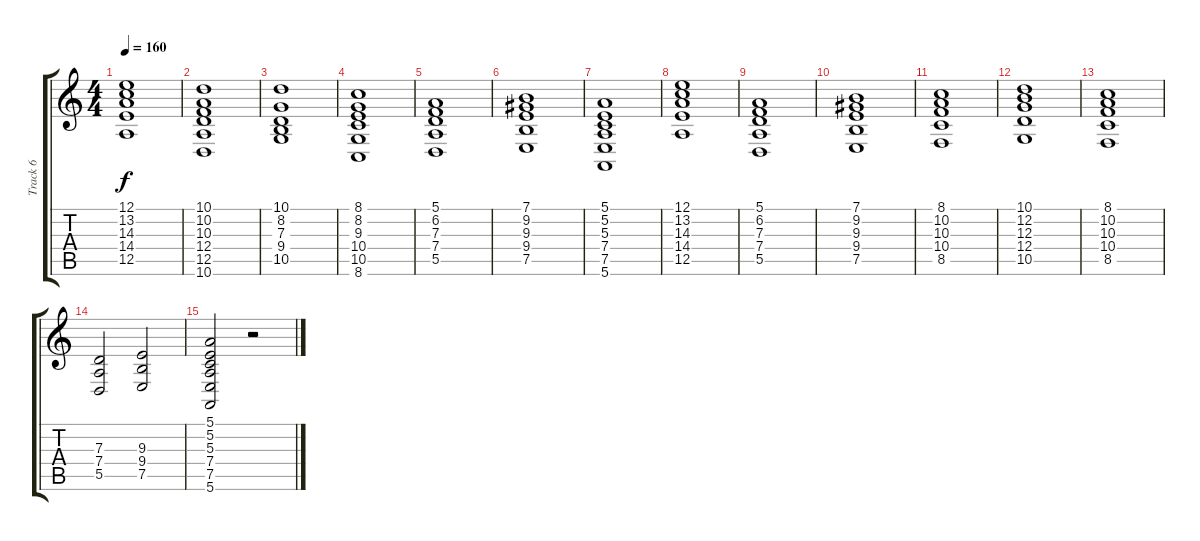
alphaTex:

\track ("Track 6" "Track 6") {instrument synthstrings1}
\staff {score tabs}
\tuning (E4 B3 G3 D3 A2 E2) {hide}
\ts (4 4)
\tempo 160
\clef g2
\ks c
(12.1 13.2 14.3 14.4 12.5).1{dy f} |
(10.1 10.2 10.3 12.4 12.5 10.6).1 |
(10.1 8.2 7.3 9.4 10.5).1 |
(8.1 8.2 9.3 10.4 10.5 8.6).1 |
(5.1 6.2 7.3 7.4 5.5).1 |
(7.1 9.2 9.3 9.4 7.5).1 |
(5.1 5.2 5.3 7.4 7.5 5.6).1 |
(12.1 13.2 14.3 14.4 12.5).1 |
(5.1 6.2 7.3 7.4 5.5).1 |
(7.1 9.2 9.3 9.4 7.5).1 |
(8.1 10.2 10.3 10.4 8.5).1 |
(10.1 12.2 12.3 12.4 10.5).1 |
(8.1 10.2 10.3 10.4 8.5).1 |
(7.3 7.4 5.5).2 (9.3 9.4 7.5).2 |
(5.1 5.2 5.3 7.4 7.5 5.6).2 r.2
